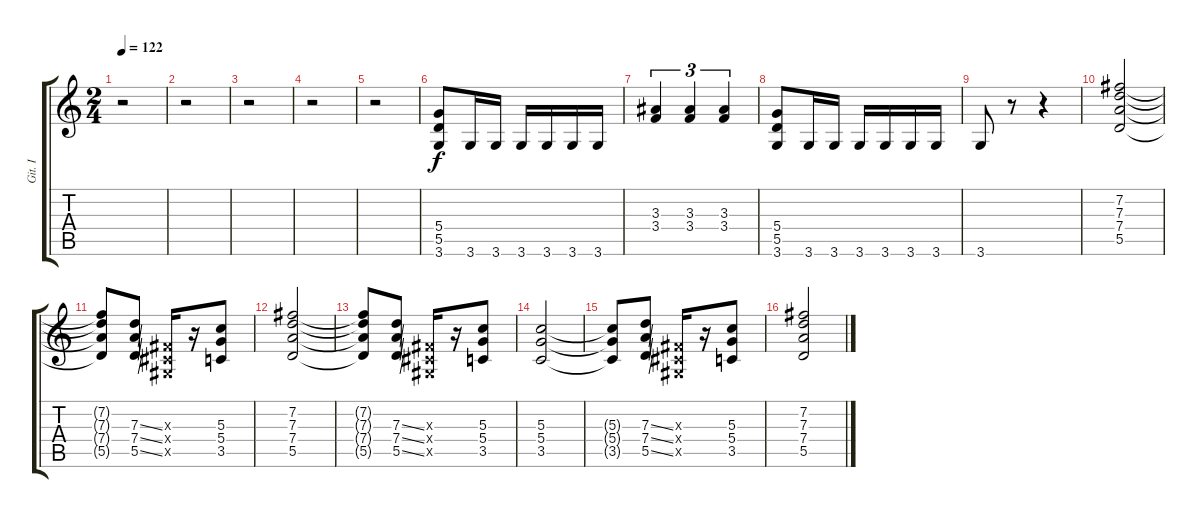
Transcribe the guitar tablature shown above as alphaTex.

\track ("Git. I" "Git. I") {instrument distortionguitar}
\staff {score tabs}
\tuning (E4 B3 G3 D3 A2 E2) {hide}
\ts (2 4)
\tempo 122
\clef g2
\ks c
r.2{dy f} |
r.2 |
r.2 |
r.2 |
r.2 |
(5.4 5.5 3.6).8 3.6.16 3.6.16 3.6.16 3.6.16 3.6.16 3.6.16 |
(3.3 3.4).4{tu (3 2)} (3.3 3.4).4{tu (3 2)} (3.3 3.4).4{tu (3 2)} |
(5.4 5.5 3.6).8 3.6.16 3.6.16 3.6.16 3.6.16 3.6.16 3.6.16 |
3.6.8 r.8 r.4 |
(7.2 7.3 7.4 5.5).2 |
(7.2{t} 7.3{t} 7.4{t} 5.5{t}).8 (7.3{ss} 7.4{ss} 5.5{ss}).8 (-1.3{x} -1.4{x} -1.5{x}).16 r.16 (5.3 5.4 3.5).8 |
(7.2 7.3 7.4 5.5).2 |
(7.2{t} 7.3{t} 7.4{t} 5.5{t}).8 (7.3{ss} 7.4{ss} 5.5{ss}).8 (-1.3{x} -1.4{x} -1.5{x}).16 r.16 (5.3 5.4 3.5).8 |
(5.3 5.4 3.5).2 |
(5.3{t} 5.4{t} 3.5{t}).8 (7.3{ss} 7.4{ss} 5.5{ss}).8 (-1.3{x} -1.4{x} -1.5{x}).16 r.16 (5.3 5.4 3.5).8 |
(7.2 7.3 7.4 5.5).2
